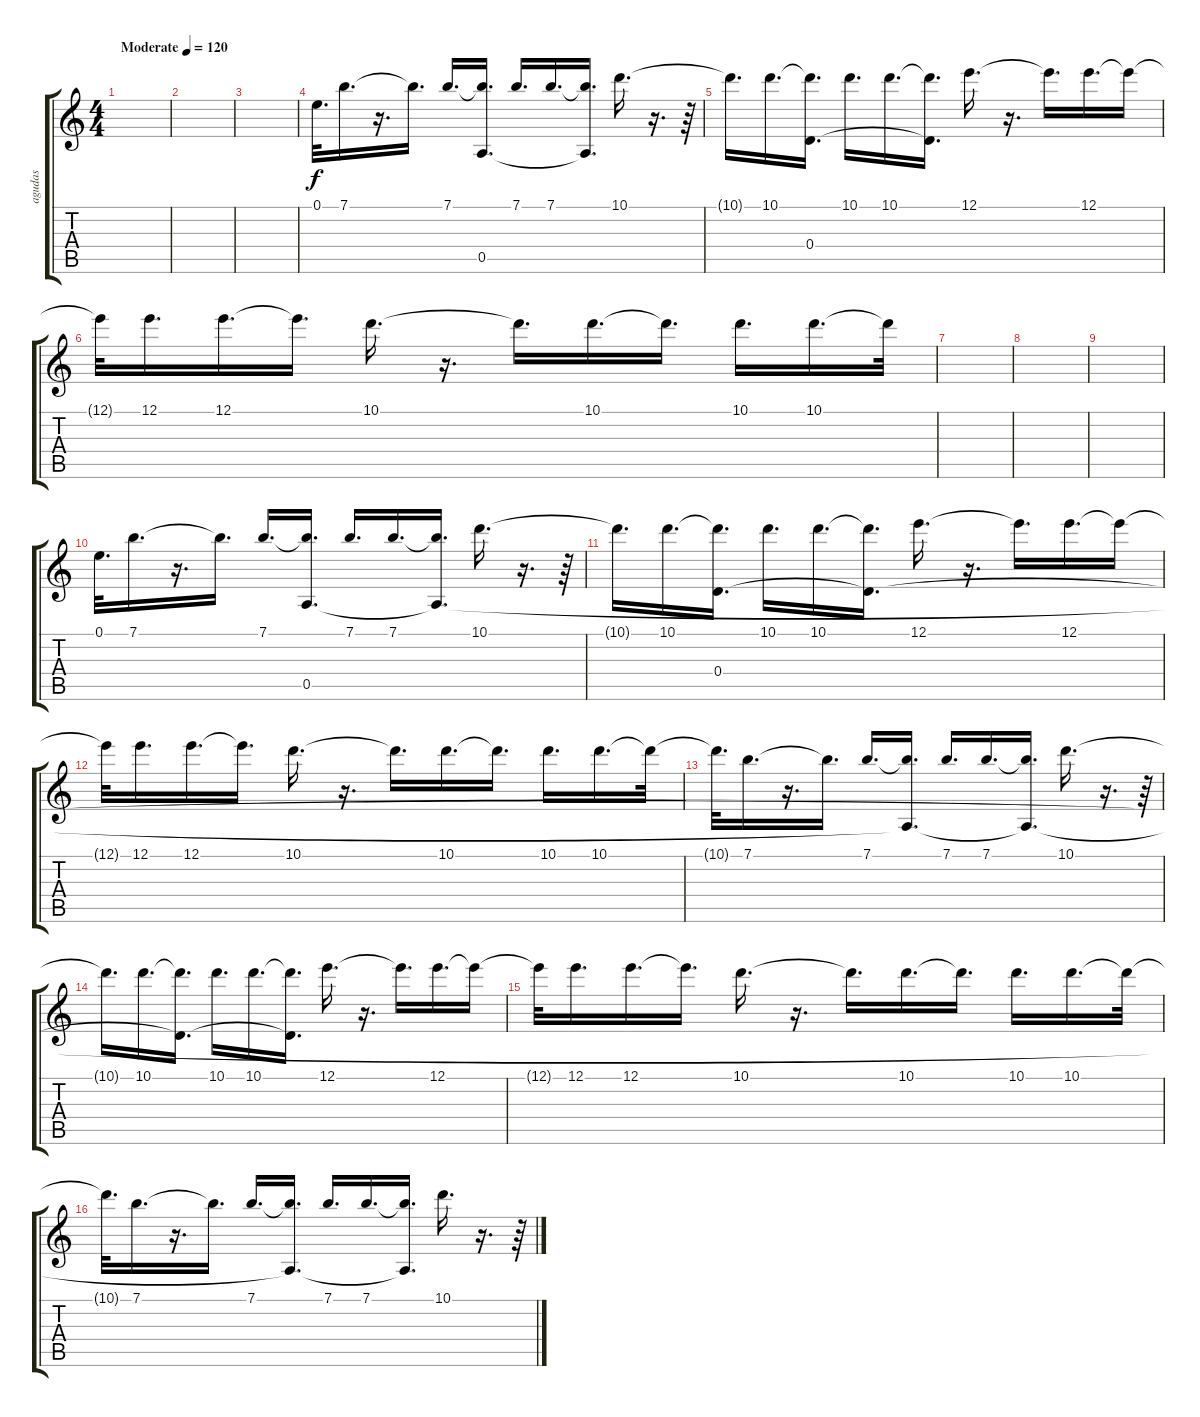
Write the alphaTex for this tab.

\track ("agudas" "agudas") {instrument acousticguitarsteel}
\staff {score tabs}
\tuning (E4 B3 G3 D3 A2 E2) {hide}
\ts (4 4)
\tempo (120 "Moderate")
\clef g2
\ks c
|
|
|
0.1.32{d} 7.1.16{d} r.16{d} 7.1{t}.16{d} 7.1.16{d} (7.1{t} 0.5).16{d} 7.1.16{d} 7.1.16{d} (7.1{t} 0.5{t}).16{d} 10.1.16{d} r.16{d} r.64 |
10.1{t}.16{d} 10.1.16{d} (10.1{t} 0.4).16{d} 10.1.16{d} 10.1.16{d} (10.1{t} 0.4{t}).16{d} 12.1.16{d} r.16{d} 12.1{t}.16{d} 12.1.16{d} 12.1{t}.16 |
12.1{t}.32 12.1.16{d} 12.1.16{d} 12.1{t}.16{d} 10.1.16{d} r.16{d} 10.1{t}.16{d} 10.1.16{d} 10.1{t}.16{d} 10.1.16{d} 10.1.16{d} 10.1{t}.32 |
|
|
|
0.1.32{d} 7.1.16{d} r.16{d} 7.1{t}.16{d} 7.1.16{d} (7.1{t} 0.5).16{d} 7.1.16{d} 7.1.16{d} (7.1{t} 0.5{t}).16{d} 10.1.16{d} r.16{d} r.64 |
10.1{t}.16{d} 10.1.16{d} (10.1{t} 0.4).16{d} 10.1.16{d} 10.1.16{d} (10.1{t} 0.4{t}).16{d} 12.1.16{d} r.16{d} 12.1{t}.16{d} 12.1.16{d} 12.1{t}.16 |
12.1{t}.32 12.1.16{d} 12.1.16{d} 12.1{t}.16{d} 10.1.16{d} r.16{d} 10.1{t}.16{d} 10.1.16{d} 10.1{t}.16{d} 10.1.16{d} 10.1.16{d} 10.1{t}.32 |
10.1{t}.32{d} 7.1.16{d} r.16{d} 7.1{t}.16{d} 7.1.16{d} (7.1{t} 0.5{t}).16{d} 7.1.16{d} 7.1.16{d} (7.1{t} 0.5{t}).16{d} 10.1.16{d} r.16{d} r.64 |
10.1{t}.16{d} 10.1.16{d} (10.1{t} 0.4{t}).16{d} 10.1.16{d} 10.1.16{d} (10.1{t} 0.4{t}).16{d} 12.1.16{d} r.16{d} 12.1{t}.16{d} 12.1.16{d} 12.1{t}.16 |
12.1{t}.32 12.1.16{d} 12.1.16{d} 12.1{t}.16{d} 10.1.16{d} r.16{d} 10.1{t}.16{d} 10.1.16{d} 10.1{t}.16{d} 10.1.16{d} 10.1.16{d} 10.1{t}.32 |
10.1{t}.32{d} 7.1.16{d} r.16{d} 7.1{t}.16{d} 7.1.16{d} (7.1{t} 0.5{t}).16{d} 7.1.16{d} 7.1.16{d} (7.1{t} 0.5{t}).16{d} 10.1.16{d} r.16{d} r.64
